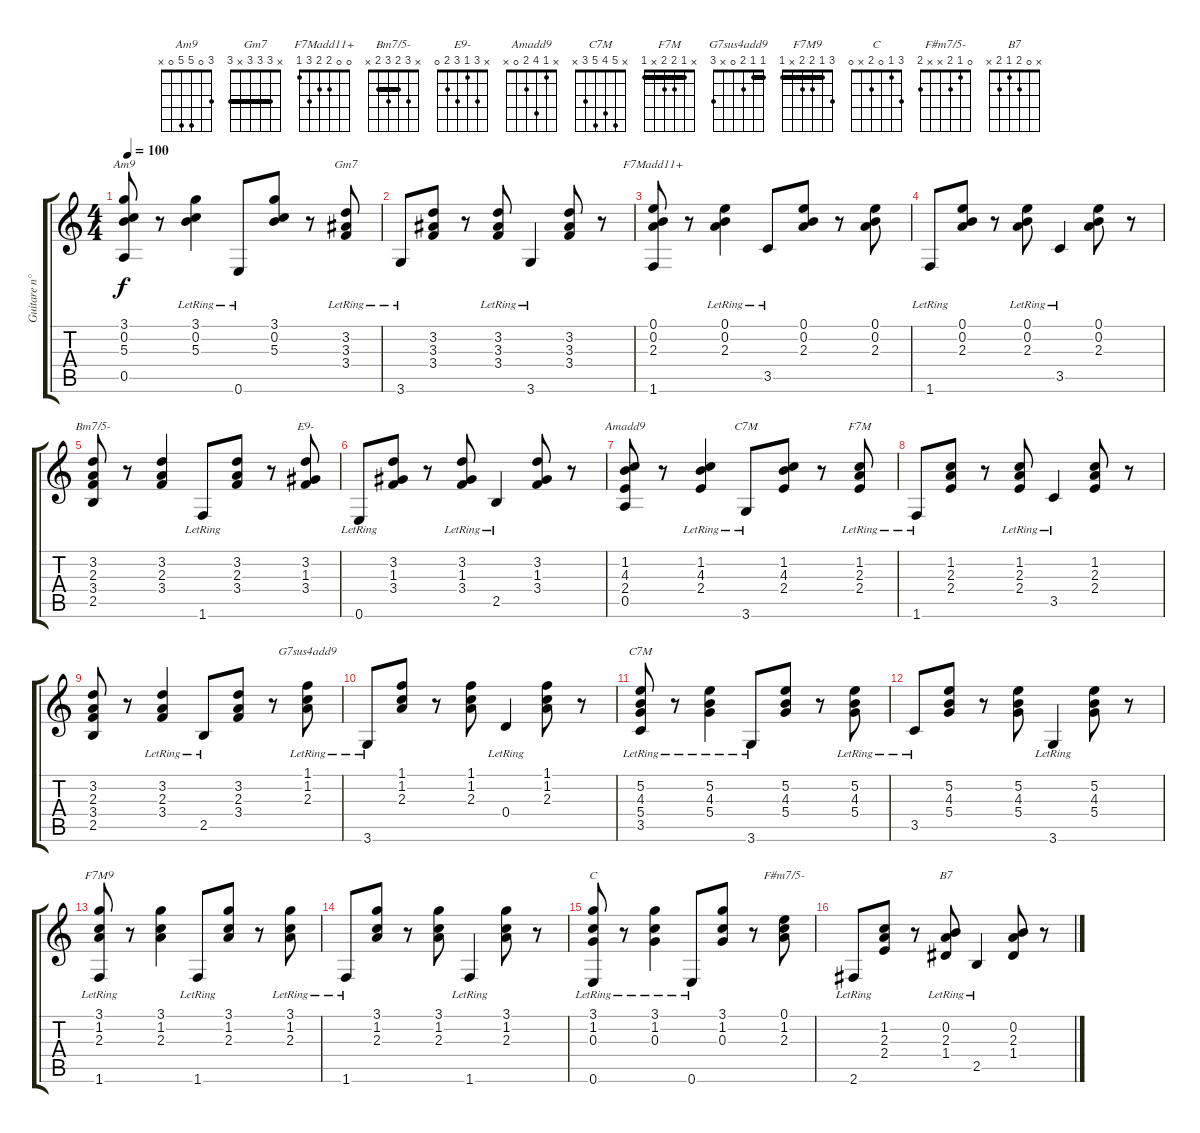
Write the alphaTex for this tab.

\track ("Guitare n°1" "Guitare n°") {instrument acousticguitarsteel}
\staff {score tabs}
\tuning (E4 B3 G3 D3 A2 E2) {hide}
\chord ("Am9" 3 0 5 5 0 x)
\chord ("Gm7" x 3 3 3 x 3) {barre 3}
\chord ("F7Madd11+" 0 0 2 2 3 1)
\chord ("Bm7/5-" x 3 2 3 2 x) {barre 2}
\chord ("E9-" x 3 1 3 2 0)
\chord ("Amadd9" x 1 4 2 0 x)
\chord ("C7M" 0 1 4 2 x 3)
\chord ("F7M" x 1 2 2 x 1) {barre 1}
\chord ("G7sus4add9" 1 1 2 0 x 3) {barre 1}
\chord ("C7M" x 5 4 5 3 x)
\chord ("F7M9" 3 1 2 2 x 1) {barre 1}
\chord ("C" 3 1 0 2 x 0)
\chord ("F#m7/5-" 0 1 2 x x 2)
\chord ("B7" x 0 2 1 2 x)
\ts (4 4)
\tempo 100
\clef g2
\ks c
(3.1 0.2 5.3 0.5).8{ch "Am9" dy f} r.8 (3.1 0.2 5.3{lr}).4 0.6{lr}.8 (3.1 0.2 5.3).8 r.8 (3.2 3.3 3.4{lr}).8{ch "Gm7"} |
3.6{lr}.8 (3.2 3.3 3.4).8 r.8 (3.2{lr} 3.3{lr} 3.4{lr}).8 3.6{lr}.4 (3.2 3.3 3.4).8 r.8 |
(0.1 0.2 2.3 1.6).8{ch "F7Madd11+"} r.8 (0.1 0.2 2.3{lr}).4 3.5{lr}.8 (0.1 0.2 2.3).8 r.8 (0.1 0.2 2.3).8 |
1.6{lr}.8 (0.1 0.2 2.3).8 r.8 (0.1 0.2 2.3{lr}).8 3.5{lr}.4 (0.1 0.2 2.3).8 r.8 |
(3.2 2.3 3.4 2.5).8{ch "Bm7/5-"} r.8 (3.2 2.3 3.4).4 1.6{lr}.8 (3.2 2.3 3.4).8 r.8 (3.2 1.3 3.4).8{ch "E9-"} |
0.6{lr}.8 (3.2 1.3 3.4).8 r.8 (3.2 1.3 3.4{lr}).8 2.5{lr}.4 (3.2 1.3 3.4).8 r.8 |
(1.2 4.3 2.4 0.5).8{ch "Amadd9"} r.8 (1.2 4.3 2.4{lr}).4 3.6{lr}.8{ch "C7M"} (1.2 4.3 2.4).8 r.8 (1.2 2.3 2.4{lr}).8{ch "F7M"} |
1.6{lr}.8 (1.2 2.3 2.4).8 r.8 (1.2 2.3 2.4{lr}).8 3.5{lr}.4 (1.2 2.3 2.4).8 r.8 |
(3.2 2.3 3.4 2.5).8 r.8 (3.2{lr} 2.3{lr} 3.4{lr}).4 2.5{lr}.8 (3.2 2.3 3.4).8 r.8 (1.1 1.2{lr} 2.3).8{ch "G7sus4add9"} |
3.6{lr}.8 (1.1 1.2 2.3).8 r.8 (1.1 1.2 2.3).8 0.4{lr}.4 (1.1 1.2 2.3).8 r.8 |
(5.2{lr} 4.3 5.4 3.5).8{ch "C7M"} r.8 (5.2{lr} 4.3{lr} 5.4{lr}).4 3.6{lr}.8 (5.2 4.3 5.4).8 r.8 (5.2{lr} 4.3{lr} 5.4{lr}).8 |
3.5{lr}.8 (5.2 4.3 5.4).8 r.8 (5.2 4.3 5.4).8 3.6{lr}.4 (5.2 4.3 5.4).8 r.8 |
(3.1 1.2{lr} 2.3 1.6).8{ch "F7M9"} r.8 (3.1 1.2 2.3).4 1.6{lr}.8 (3.1 1.2 2.3).8 r.8 (3.1{lr} 1.2{lr} 2.3{lr}).8 |
1.6{lr}.8 (3.1 1.2 2.3).8 r.8 (3.1 1.2 2.3).8 1.6{lr}.4 (3.1 1.2 2.3).8 r.8 |
(3.1 1.2{lr} 0.3 0.6).8{ch "C"} r.8 (3.1{lr} 1.2{lr} 0.3{lr}).4 0.6{lr}.8 (3.1 1.2 0.3).8 r.8 (0.1 1.2 2.3).8{ch "F#m7/5-"} |
2.6{lr}.8 (1.2 2.3 2.4).8 r.8 (0.2 2.3 1.4{lr}).8{ch "B7"} 2.5{lr}.4 (0.2 2.3 1.4).8 r.8
